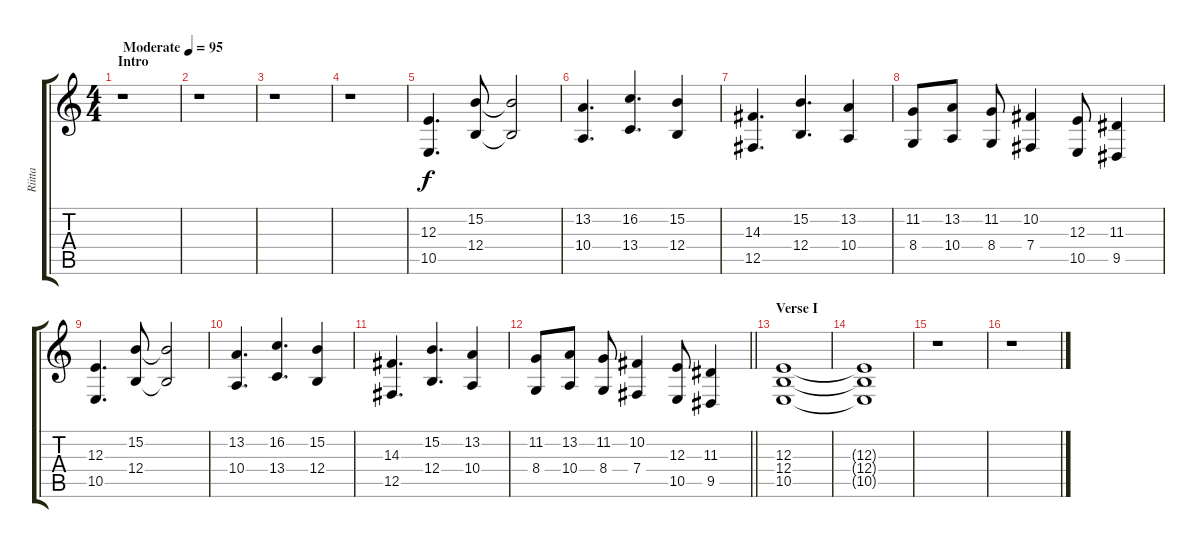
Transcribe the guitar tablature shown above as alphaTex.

\track ("Riitta" "Riitta") {instrument synthstrings1}
\staff {score tabs}
\tuning (Db4 Ab3 E3 B2 Gb2 B1) {hide}
\ts (4 4)
\section ("" "Intro")
\tempo (95 "Moderate")
\clef g2
\ks c
r.1{dy f instrument synthstrings1} |
r.1 |
r.1 |
r.1 |
(12.3 10.5).4{d} (15.2 12.4).8 (15.2{t} 12.4{t}).2 |
(13.2 10.4).4{d} (16.2 13.4).4{d} (15.2 12.4).4 |
(14.3 12.5).4{d} (15.2 12.4).4{d} (13.2 10.4).4 |
(11.2 8.4).8 (13.2 10.4).8 (11.2 8.4).8 (10.2 7.4).4 (12.3 10.5).8 (11.3 9.5).4 |
(12.3 10.5).4{d} (15.2 12.4).8 (15.2{t} 12.4{t}).2 |
(13.2 10.4).4{d} (16.2 13.4).4{d} (15.2 12.4).4 |
(14.3 12.5).4{d} (15.2 12.4).4{d} (13.2 10.4).4 |
\barLineRight lightlight
(11.2 8.4).8 (13.2 10.4).8 (11.2 8.4).8 (10.2 7.4).4 (12.3 10.5).8 (11.3 9.5).4 |
\section ("" "Verse I")
(12.3 12.4 10.5).1 |
(12.3{t} 12.4{t} 10.5{t}).1 |
r.1 |
r.1
